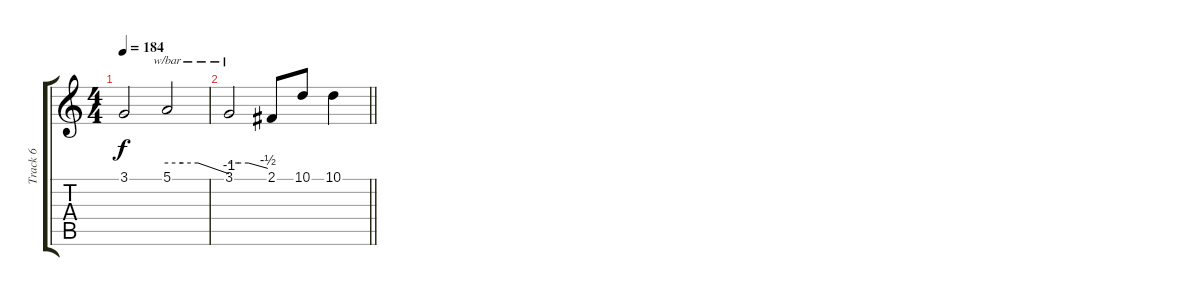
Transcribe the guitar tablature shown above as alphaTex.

\track ("Track 6" "Track 6") {instrument lead2sawtooth}
\staff {score tabs}
\tuning (E4 B3 G3 D3 A2 E2) {hide}
\ts (4 4)
\tempo 184
\clef g2
\ks c
3.1.2{dy f} 5.1.2{tbe (custom default 0 0 15 0 30 0 60 -4)} |
\barLineRight lightlight
3.1.2{tbe (custom default 0 0 15 0 30 0 60 -2)} 2.1.8 10.1.8 10.1.4
